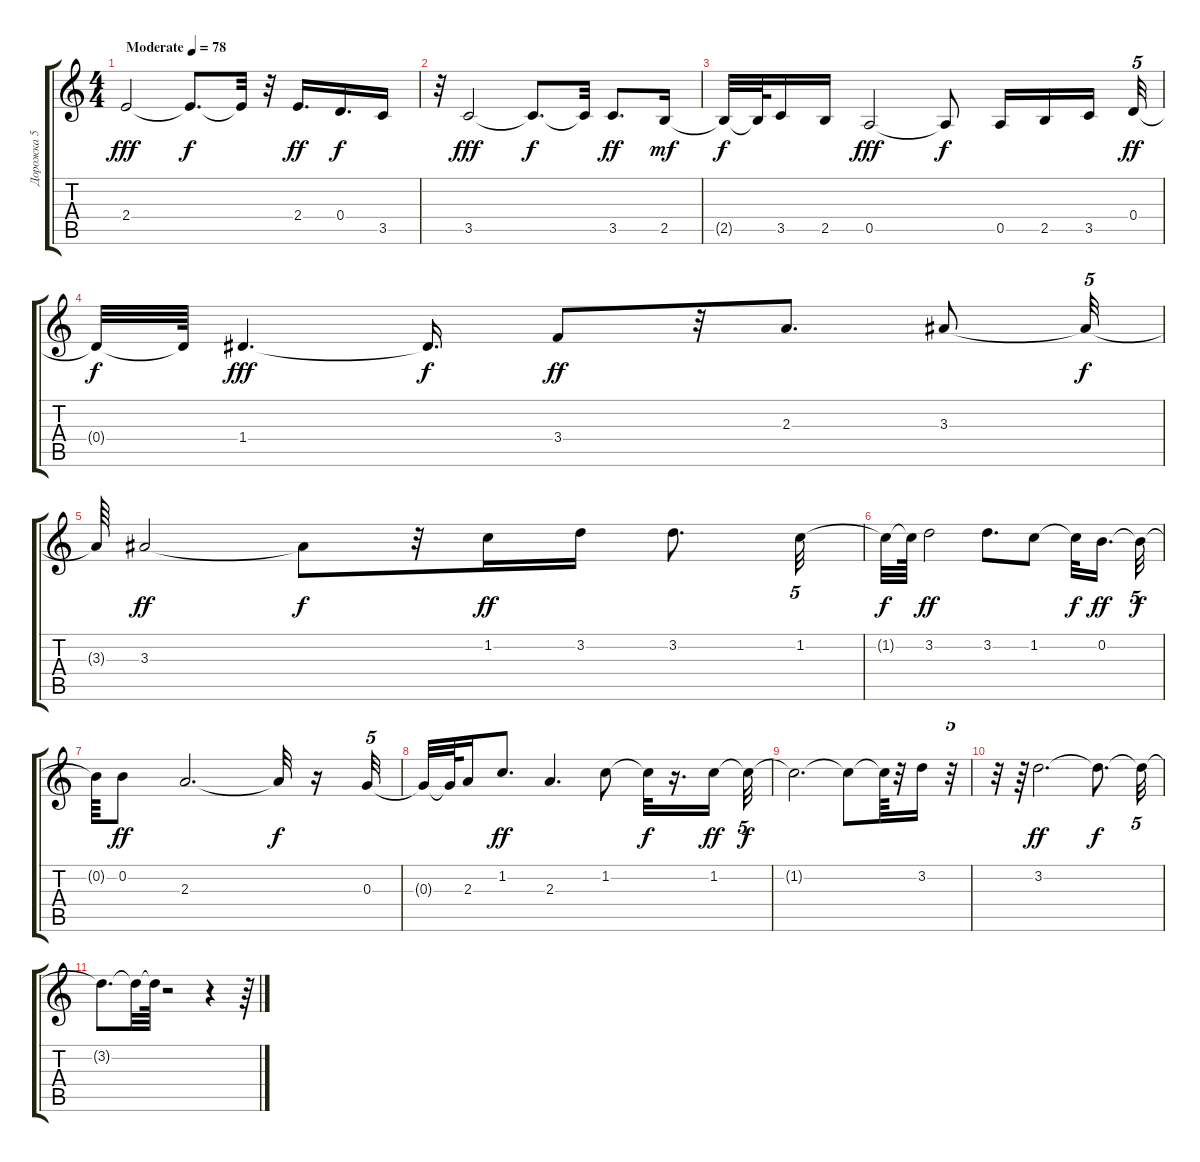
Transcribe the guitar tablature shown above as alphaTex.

\track ("Дорожка 5" "Дорожка 5") {instrument distortionguitar}
\staff {score tabs}
\tuning (E4 B3 G3 D3 A2 E2) {hide}
\ts (4 4)
\tempo (78 "Moderate")
\clef g2
\ks c
2.4.2{dy fff instrument distortionguitar} 2.4{t}.8{d dy f} 2.4{t}.32 r.32 2.4.16{d dy ff} 0.4.16{d dy f} 3.5.16 |
r.32 3.5.2{dy fff} 3.5{t}.8{d dy f} 3.5{t}.32 3.5.8{d dy ff} 2.5.16{dy mf} |
2.5{t}.32{dy f} 2.5{t}.64 3.5.16 2.5.16 0.5.2{dy fff} 0.5{t}.8{dy f} 0.5.16 2.5.16 3.5.16{beam splitsecondary} 0.4.32{tu (5 4) dy ff} |
0.4{t}.32{dy f} 0.4{t}.64 1.4.4{d dy fff} 1.4{t}.16{d dy f} 3.4.8{dy ff} r.32 2.3.8{d} 3.3.8 3.3{t}.32{tu (5 4) dy f} |
3.3{t}.64 3.3.2{dy ff} 3.3{t}.8{dy f} r.32 1.2.16{dy ff} 3.2.16 3.2.8{d} 1.2.32{tu (5 4)} |
1.2{t}.32{dy f} 1.2{t}.64 3.2.2{dy ff} 3.2.8{d} 1.2.8 1.2{t}.32{dy f} 0.2.16{d dy ff beam splitsecondary} 0.2{t}.32{tu (5 4) dy f} |
0.2{t}.64 0.2.8{dy ff} 2.3.2{d} 2.3{t}.32{dy f} r.16 0.3.32{tu (5 4)} |
0.3{t}.32 0.3{t}.64 2.3.16 1.2.8{d dy ff} 2.3.4{d} 1.2.8 1.2{t}.32{dy f} r.16{d} 1.2.16{dy ff} 1.2{t}.32{tu (5 4) dy f} |
1.2{t}.2{d} 1.2{t}.8 1.2{t}.64 r.32 3.2.16 r.32{tu (5 4)} |
r.32 r.64 3.2.2{d dy ff volume 15} 3.2{t}.8{d dy f} 3.2{t}.32{tu (5 4)} |
3.2{t}.8{d} 3.2{t}.32 3.2{t}.64 r.2 r.4 r.64
